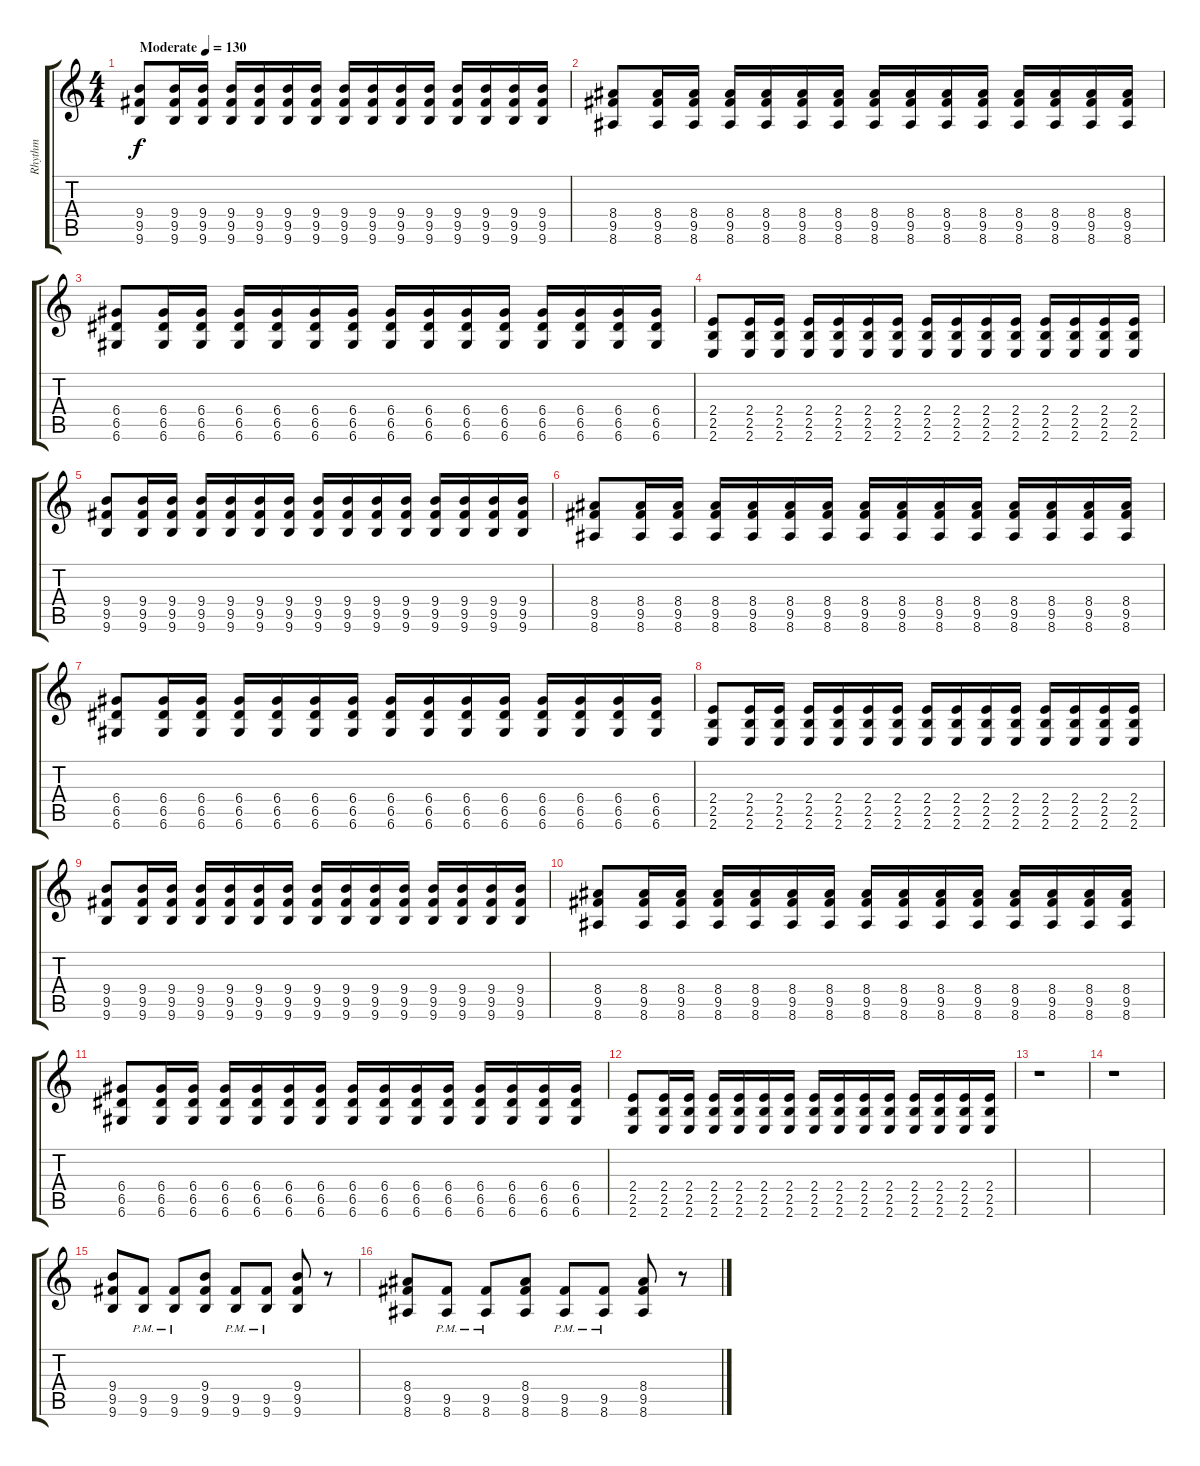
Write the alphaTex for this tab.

\track ("Rhythm" "Rhythm") {instrument overdrivenguitar}
\staff {score tabs}
\tuning (E4 B3 G3 D3 A2 D2) {hide}
\ts (4 4)
\tempo (130 "Moderate")
\clef g2
\ks c
(9.4 9.5 9.6).8{dy f instrument overdrivenguitar} (9.4 9.5 9.6).16 (9.4 9.5 9.6).16 (9.4 9.5 9.6).16 (9.4 9.5 9.6).16 (9.4 9.5 9.6).16 (9.4 9.5 9.6).16 (9.4 9.5 9.6).16 (9.4 9.5 9.6).16 (9.4 9.5 9.6).16 (9.4 9.5 9.6).16 (9.4 9.5 9.6).16 (9.4 9.5 9.6).16 (9.4 9.5 9.6).16 (9.4 9.5 9.6).16 |
(8.4 9.5 8.6).8 (8.4 9.5 8.6).16 (8.4 9.5 8.6).16 (8.4 9.5 8.6).16 (8.4 9.5 8.6).16 (8.4 9.5 8.6).16 (8.4 9.5 8.6).16 (8.4 9.5 8.6).16 (8.4 9.5 8.6).16 (8.4 9.5 8.6).16 (8.4 9.5 8.6).16 (8.4 9.5 8.6).16 (8.4 9.5 8.6).16 (8.4 9.5 8.6).16 (8.4 9.5 8.6).16 |
(6.4 6.5 6.6).8 (6.4 6.5 6.6).16 (6.4 6.5 6.6).16 (6.4 6.5 6.6).16 (6.4 6.5 6.6).16 (6.4 6.5 6.6).16 (6.4 6.5 6.6).16 (6.4 6.5 6.6).16 (6.4 6.5 6.6).16 (6.4 6.5 6.6).16 (6.4 6.5 6.6).16 (6.4 6.5 6.6).16 (6.4 6.5 6.6).16 (6.4 6.5 6.6).16 (6.4 6.5 6.6).16 |
(2.4 2.5 2.6).8 (2.4 2.5 2.6).16 (2.4 2.5 2.6).16 (2.4 2.5 2.6).16 (2.4 2.5 2.6).16 (2.4 2.5 2.6).16 (2.4 2.5 2.6).16 (2.4 2.5 2.6).16 (2.4 2.5 2.6).16 (2.4 2.5 2.6).16 (2.4 2.5 2.6).16 (2.4 2.5 2.6).16 (2.4 2.5 2.6).16 (2.4 2.5 2.6).16 (2.4 2.5 2.6).16 |
(9.4 9.5 9.6).8 (9.4 9.5 9.6).16 (9.4 9.5 9.6).16 (9.4 9.5 9.6).16 (9.4 9.5 9.6).16 (9.4 9.5 9.6).16 (9.4 9.5 9.6).16 (9.4 9.5 9.6).16 (9.4 9.5 9.6).16 (9.4 9.5 9.6).16 (9.4 9.5 9.6).16 (9.4 9.5 9.6).16 (9.4 9.5 9.6).16 (9.4 9.5 9.6).16 (9.4 9.5 9.6).16 |
(8.4 9.5 8.6).8 (8.4 9.5 8.6).16 (8.4 9.5 8.6).16 (8.4 9.5 8.6).16 (8.4 9.5 8.6).16 (8.4 9.5 8.6).16 (8.4 9.5 8.6).16 (8.4 9.5 8.6).16 (8.4 9.5 8.6).16 (8.4 9.5 8.6).16 (8.4 9.5 8.6).16 (8.4 9.5 8.6).16 (8.4 9.5 8.6).16 (8.4 9.5 8.6).16 (8.4 9.5 8.6).16 |
(6.4 6.5 6.6).8 (6.4 6.5 6.6).16 (6.4 6.5 6.6).16 (6.4 6.5 6.6).16 (6.4 6.5 6.6).16 (6.4 6.5 6.6).16 (6.4 6.5 6.6).16 (6.4 6.5 6.6).16 (6.4 6.5 6.6).16 (6.4 6.5 6.6).16 (6.4 6.5 6.6).16 (6.4 6.5 6.6).16 (6.4 6.5 6.6).16 (6.4 6.5 6.6).16 (6.4 6.5 6.6).16 |
(2.4 2.5 2.6).8 (2.4 2.5 2.6).16 (2.4 2.5 2.6).16 (2.4 2.5 2.6).16 (2.4 2.5 2.6).16 (2.4 2.5 2.6).16 (2.4 2.5 2.6).16 (2.4 2.5 2.6).16 (2.4 2.5 2.6).16 (2.4 2.5 2.6).16 (2.4 2.5 2.6).16 (2.4 2.5 2.6).16 (2.4 2.5 2.6).16 (2.4 2.5 2.6).16 (2.4 2.5 2.6).16 |
(9.4 9.5 9.6).8 (9.4 9.5 9.6).16 (9.4 9.5 9.6).16 (9.4 9.5 9.6).16 (9.4 9.5 9.6).16 (9.4 9.5 9.6).16 (9.4 9.5 9.6).16 (9.4 9.5 9.6).16 (9.4 9.5 9.6).16 (9.4 9.5 9.6).16 (9.4 9.5 9.6).16 (9.4 9.5 9.6).16 (9.4 9.5 9.6).16 (9.4 9.5 9.6).16 (9.4 9.5 9.6).16 |
(8.4 9.5 8.6).8 (8.4 9.5 8.6).16 (8.4 9.5 8.6).16 (8.4 9.5 8.6).16 (8.4 9.5 8.6).16 (8.4 9.5 8.6).16 (8.4 9.5 8.6).16 (8.4 9.5 8.6).16 (8.4 9.5 8.6).16 (8.4 9.5 8.6).16 (8.4 9.5 8.6).16 (8.4 9.5 8.6).16 (8.4 9.5 8.6).16 (8.4 9.5 8.6).16 (8.4 9.5 8.6).16 |
(6.4 6.5 6.6).8 (6.4 6.5 6.6).16 (6.4 6.5 6.6).16 (6.4 6.5 6.6).16 (6.4 6.5 6.6).16 (6.4 6.5 6.6).16 (6.4 6.5 6.6).16 (6.4 6.5 6.6).16 (6.4 6.5 6.6).16 (6.4 6.5 6.6).16 (6.4 6.5 6.6).16 (6.4 6.5 6.6).16 (6.4 6.5 6.6).16 (6.4 6.5 6.6).16 (6.4 6.5 6.6).16 |
(2.4 2.5 2.6).8 (2.4 2.5 2.6).16 (2.4 2.5 2.6).16 (2.4 2.5 2.6).16 (2.4 2.5 2.6).16 (2.4 2.5 2.6).16 (2.4 2.5 2.6).16 (2.4 2.5 2.6).16 (2.4 2.5 2.6).16 (2.4 2.5 2.6).16 (2.4 2.5 2.6).16 (2.4 2.5 2.6).16 (2.4 2.5 2.6).16 (2.4 2.5 2.6).16 (2.4 2.5 2.6).16 |
r.1 |
r.1 |
(9.4 9.5 9.6).8 (9.5{pm} 9.6{pm}).8 (9.5{pm} 9.6{pm}).8 (9.4 9.5 9.6).8 (9.5{pm} 9.6{pm}).8 (9.5{pm} 9.6{pm}).8 (9.4 9.5 9.6).8 r.8 |
(8.4 9.5 8.6).8 (9.5{pm} 8.6{pm}).8 (9.5{pm} 8.6{pm}).8 (8.4 9.5 8.6).8 (9.5{pm} 8.6{pm}).8 (9.5{pm} 8.6{pm}).8 (8.4 9.5 8.6).8 r.8
